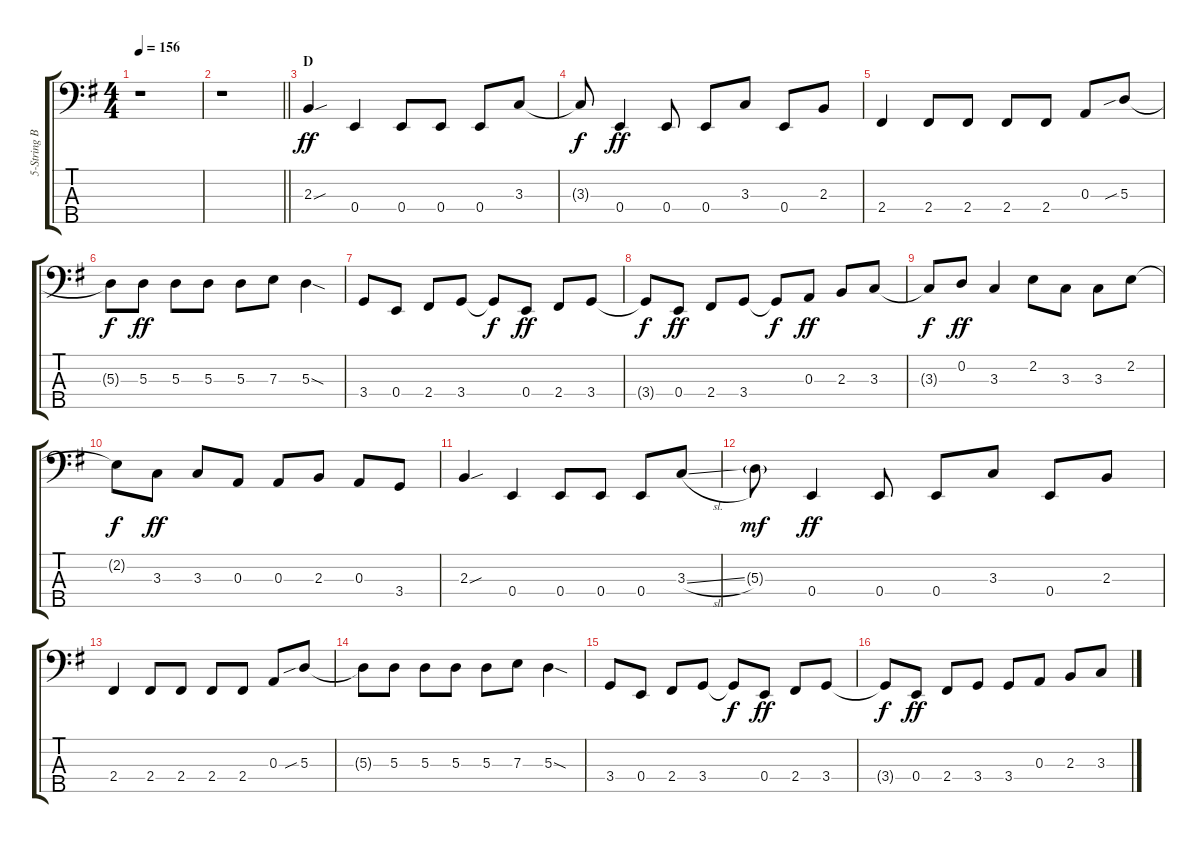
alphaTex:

\track ("5-String Bass" "5-String B") {instrument electricbasspick}
\staff {score tabs}
\tuning (G2 D2 A1 E1 B0) {hide}
\ts (4 4)
\tempo 156
\clef f4
\ks g
r.1{dy ff} |
\barLineRight lightlight
r.1 |
\section ("" "D")
2.3{sou}.4 0.4.4 0.4.8 0.4.8 0.4.8 3.3.8 |
3.3{t}.8{dy f} 0.4.4{dy ff} 0.4.8 0.4.8 3.3.8 0.4.8 2.3.8 |
2.4.4 2.4.8 2.4.8 2.4.8 2.4.8 0.3.8 5.3{sib}.8 |
5.3{t}.8{dy f} 5.3.8{dy ff} 5.3.8 5.3.8 5.3.8 7.3.8 5.3{sod}.4 |
3.4.8 0.4.8 2.4.8 3.4.8 3.4{t}.8{dy f} 0.4.8{dy ff} 2.4.8 3.4.8 |
3.4{t}.8{dy f} 0.4.8{dy ff} 2.4.8 3.4.8 3.4{t}.8{dy f} 0.3.8{dy ff} 2.3.8 3.3.8 |
3.3{t}.8{dy f} 0.2.8{dy ff} 3.3.4 2.2.8 3.3.8 3.3.8 2.2.8 |
2.2{t}.8{dy f} 3.3.8{dy ff} 3.3.8 0.3.8 0.3.8 2.3.8 0.3.8 3.4.8 |
2.3{sou}.4 0.4.4 0.4.8 0.4.8 0.4.8 3.3{sl}.8 |
5.3{g}.8{dy mf} 0.4.4{dy ff} 0.4.8 0.4.8 3.3.8 0.4.8 2.3.8 |
2.4.4 2.4.8 2.4.8 2.4.8 2.4.8 0.3.8 5.3{sib}.8 |
5.3{t}.8 5.3.8 5.3.8 5.3.8 5.3.8 7.3.8 5.3{sod}.4 |
3.4.8 0.4.8 2.4.8 3.4.8 3.4{t}.8{dy f} 0.4.8{dy ff} 2.4.8 3.4.8 |
3.4{t}.8{dy f} 0.4.8{dy ff} 2.4.8 3.4.8 3.4.8 0.3.8 2.3.8 3.3.8
